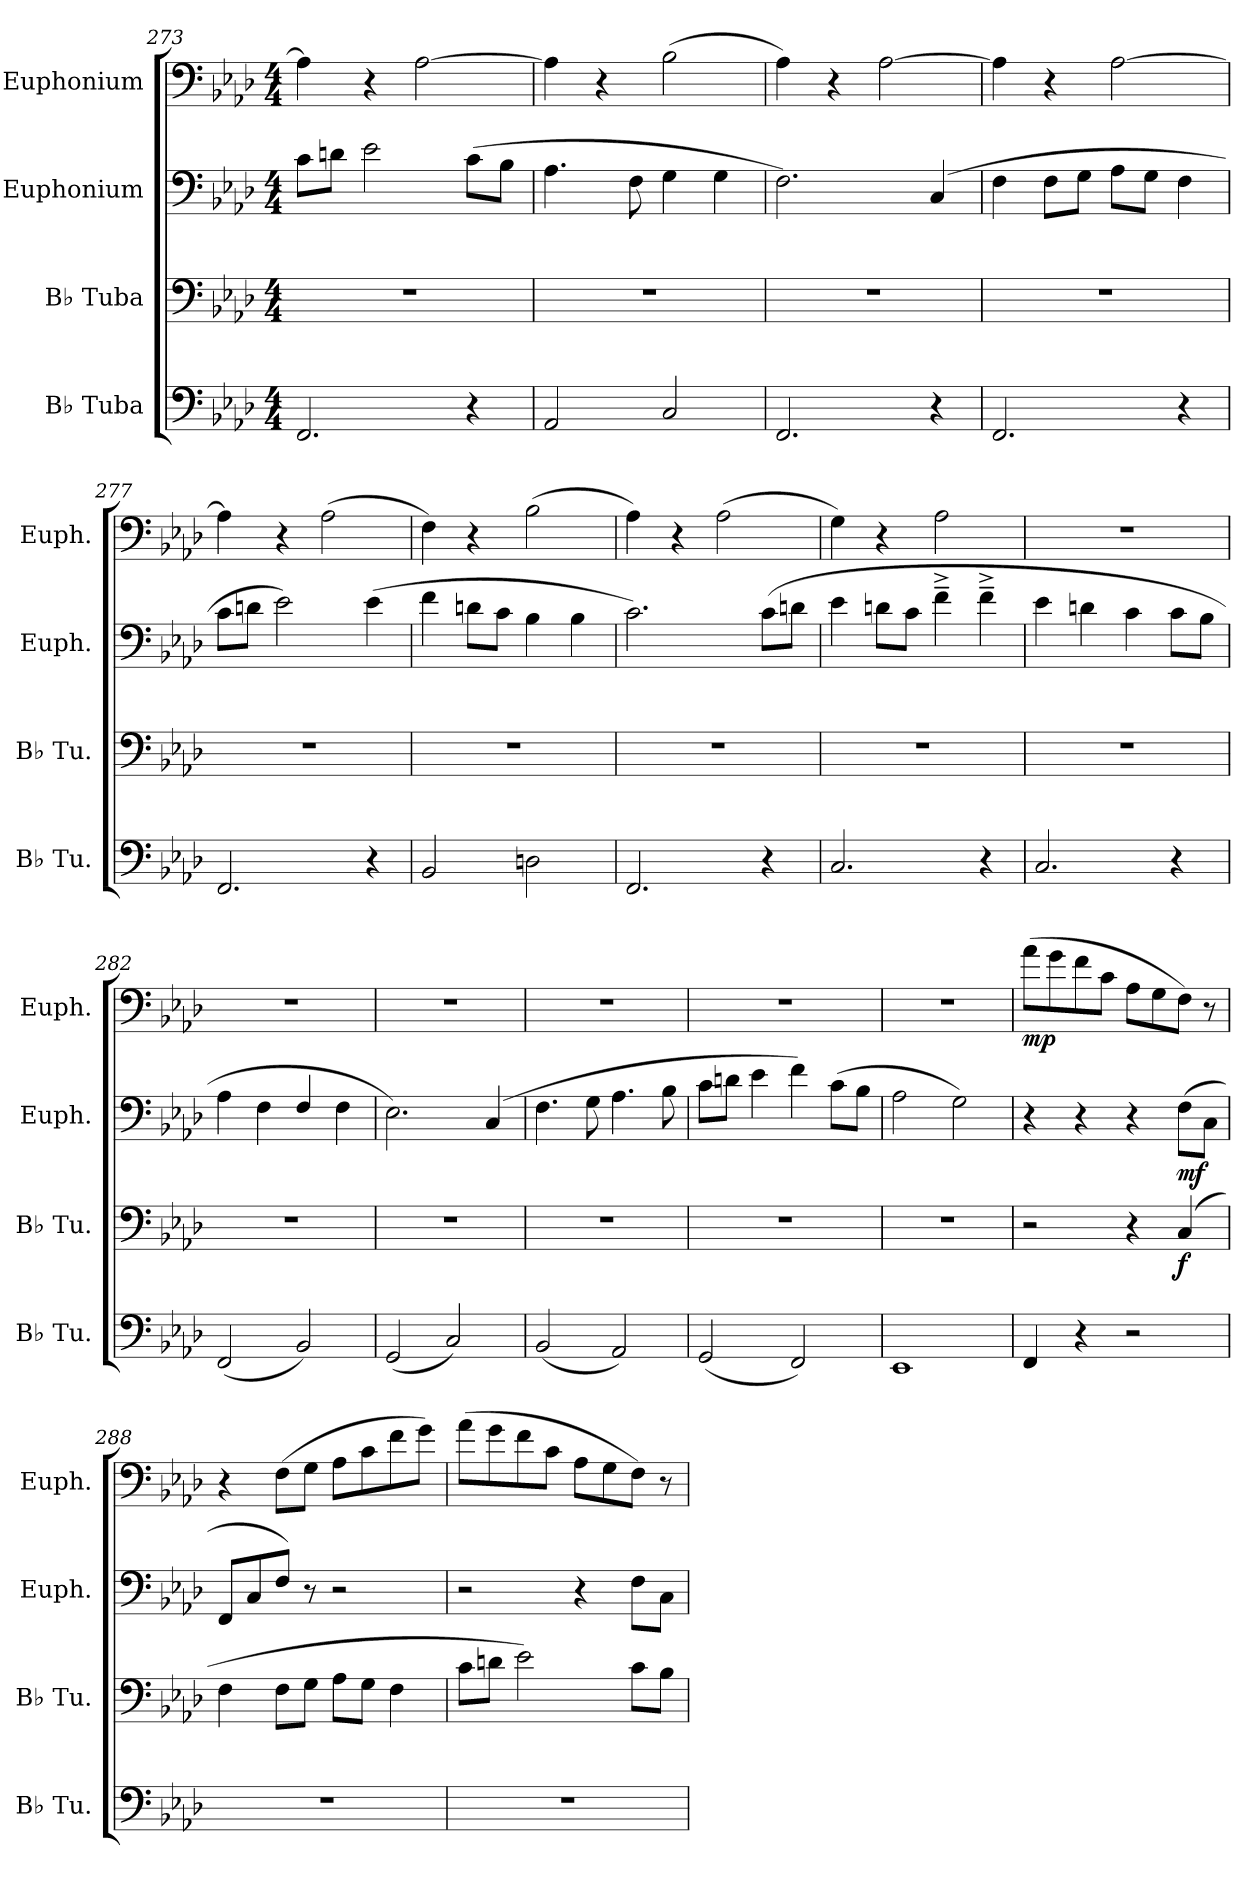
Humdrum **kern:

**kern	**kern	**dynam	**kern	**dynam	**kern	**dynam
*part4	*part3	*part3	*part2	*part2	*part1	*part1
*staff4	*staff3	*staff3	*staff2	*staff2	*staff1	*staff1
*I"B♭ Tuba	*I"B♭ Tuba	*	*I"Euphonium	*	*I"Euphonium	*
*I'B♭ Tu.	*I'B♭ Tu.	*	*I'Euph.	*	*I'Euph.	*
*clefF4	*clefF4	*	*clefF4	*	*clefF4	*
*k[b-e-a-d-]	*k[b-e-a-d-]	*	*k[b-e-a-d-]	*	*k[b-e-a-d-]	*
*M4/4	*M4/4	*	*M4/4	*	*M4/4	*
=273	=273	=273	=273	=273	=273	=273
2.FF/	1r	.	8c\L	.	4A-\]	.
.	.	.	8dn\J	.	.	.
.	.	.	2e-\	.	4r	.
.	.	.	.	.	[2A-\	.
4r	.	.	(8c\L	.	.	.
.	.	.	8B-\J	.	.	.
!!LO:PB:g=z
=274	=274	=274	=274	=274	=274	=274
2AA-/	1r	.	4.A-\	.	4A-\]	.
.	.	.	.	.	4r	.
.	.	.	8F\	.	.	.
2C/	.	.	4G\	.	(2B-\	.
.	.	.	4G\	.	.	.
=275	=275	=275	=275	=275	=275	=275
2.FF/	1r	.	2.F\)	.	4A-\)	.
.	.	.	.	.	4r	.
.	.	.	.	.	[2A-\	.
4r	.	.	(4C/	.	.	.
=276	=276	=276	=276	=276	=276	=276
2.FF/	1r	.	4F\	.	4A-\]	.
.	.	.	8F\L	.	4r	.
.	.	.	8G\J	.	.	.
.	.	.	8A-\L	.	[2A-\	.
.	.	.	8G\J	.	.	.
4r	.	.	4F\	.	.	.
=277	=277	=277	=277	=277	=277	=277
2.FF/	1r	.	8c\L	.	4A-\]	.
.	.	.	8dn\J	.	.	.
.	.	.	2e-\)	.	4r	.
.	.	.	.	.	(2A-\	.
4r	.	.	(4e-\	.	.	.
=278	=278	=278	=278	=278	=278	=278
2BB-/	1r	.	4f\	.	4F\)	.
.	.	.	8dn\L	.	4r	.
.	.	.	8c\J	.	.	.
2Dn\	.	.	4B-\	.	(2B-\	.
.	.	.	4B-\	.	.	.
=279	=279	=279	=279	=279	=279	=279
2.FF/	1r	.	2.c\)	.	4A-\)	.
.	.	.	.	.	4r	.
.	.	.	.	.	(2A-\	.
4r	.	.	(8c\L	.	.	.
.	.	.	8dn\J	.	.	.
!!LO:LB:g=z
=280	=280	=280	=280	=280	=280	=280
2.C/	1r	.	4e-\	.	4G\)	.
.	.	.	8dn\L	.	4r	.
.	.	.	8c\J	.	.	.
.	.	.	4f^~\	.	2A-\	.
4r	.	.	4f^~\	.	.	.
=281	=281	=281	=281	=281	=281	=281
2.C/	1r	.	4e-\	.	1r	.
.	.	.	4dn\	.	.	.
.	.	.	4c\	.	.	.
4r	.	.	8c\L	.	.	.
.	.	.	8B-\J	.	.	.
=282	=282	=282	=282	=282	=282	=282
(2FF/	1r	.	4A-\	.	1r	.
.	.	.	4F\	.	.	.
2BB-/)	.	.	4F/	.	.	.
.	.	.	4F\	.	.	.
=283	=283	=283	=283	=283	=283	=283
(2GG/	1r	.	2.E-\)	.	1r	.
2C/)	.	.	.	.	.	.
.	.	.	(4C/	.	.	.
=284	=284	=284	=284	=284	=284	=284
(2BB-/	1r	.	4.F\	.	1r	.
.	.	.	8G\	.	.	.
2AA-/)	.	.	4.A-\	.	.	.
.	.	.	8B-\	.	.	.
=285	=285	=285	=285	=285	=285	=285
(2GG/	1r	.	8c\L	.	1r	.
.	.	.	8dn\J	.	.	.
.	.	.	4e-\	.	.	.
2FF/)	.	.	4f\)	.	.	.
.	.	.	(8c\L	.	.	.
.	.	.	8B-\J	.	.	.
!!LO:LB:g=z
=286	=286	=286	=286	=286	=286	=286
1EE-	1r	.	2A-\	.	1r	.
.	.	.	2G\)	.	.	.
=287	=287	=287	=287	=287	=287	=287
!	!	!	!	!	!	!LO:DY:b
4FF/	2r	.	4r	.	(8a-\L	mp
.	.	.	.	.	8g\	.
4r	.	.	4r	.	8f\	.
.	.	.	.	.	8c\J	.
2r	4r	.	4r	.	8A-\L	.
.	.	.	.	.	8G\	.
!	!	!LO:DY:b	!	!LO:DY:b	!	!
.	(4C/	f	(8F\L	mf	8F\J)	.
.	.	.	8C\J	.	8r	.
=288	=288	=288	=288	=288	=288	=288
1r	4F\	.	8FF/L	.	4r	.
.	.	.	8C/	.	.	.
.	8F\L	.	8F/J)	.	(8F\L	.
.	8G\J	.	8r	.	8G\J	.
.	8A-\L	.	2r	.	8A-\L	.
.	8G\J	.	.	.	8c\	.
.	4F\	.	.	.	8f\	.
.	.	.	.	.	8g\J)	.
=289	=289	=289	=289	=289	=289	=289
1r	8c\L	.	2r	.	(8a-\L	.
.	8dn\J	.	.	.	8g\	.
.	2e-\)	.	.	.	8f\	.
.	.	.	.	.	8c\J	.
.	.	.	4r	.	8A-\L	.
.	.	.	.	.	8G\	.
.	8c\L	.	8F\L	.	8F\J)	.
.	8B-\J	.	8C\J	.	8r	.
=	=	=	=	=	=	=
*-	*-	*-	*-	*-	*-	*-
